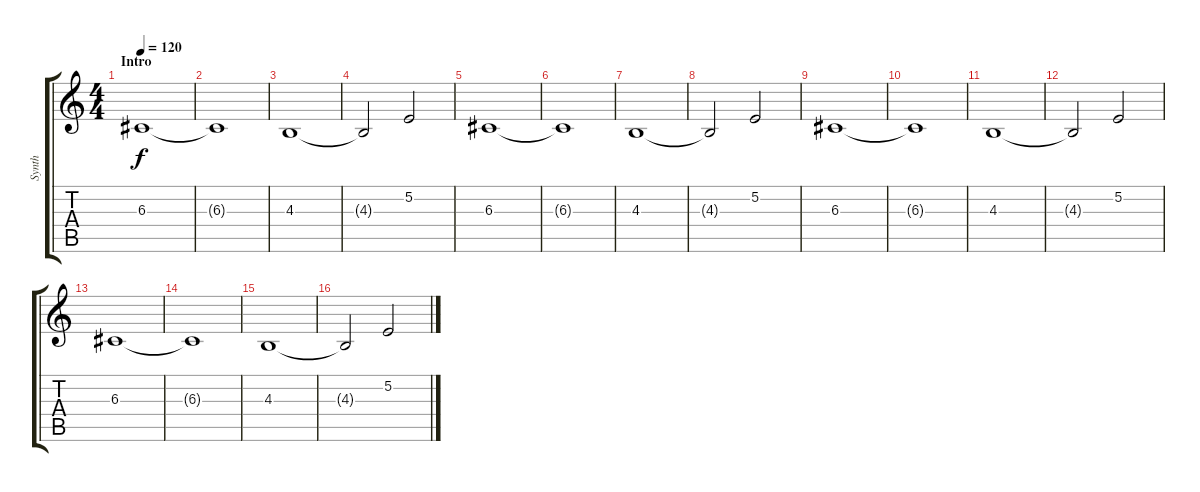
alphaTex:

\track ("Synth" "Synth") {instrument stringensemble2}
\staff {score tabs}
\tuning (E4 B3 G3 D3 A2 E2) {hide}
\ts (4 4)
\section ("" "Intro")
\tempo 120
\clef g2
\ks c
6.3.1{dy f instrument stringensemble2} |
6.3{t}.1 |
4.3.1 |
4.3{t}.2 5.2.2 |
6.3.1 |
6.3{t}.1 |
4.3.1 |
4.3{t}.2 5.2.2 |
6.3.1 |
6.3{t}.1 |
4.3.1 |
4.3{t}.2 5.2.2 |
6.3.1 |
6.3{t}.1 |
4.3.1 |
4.3{t}.2 5.2.2
